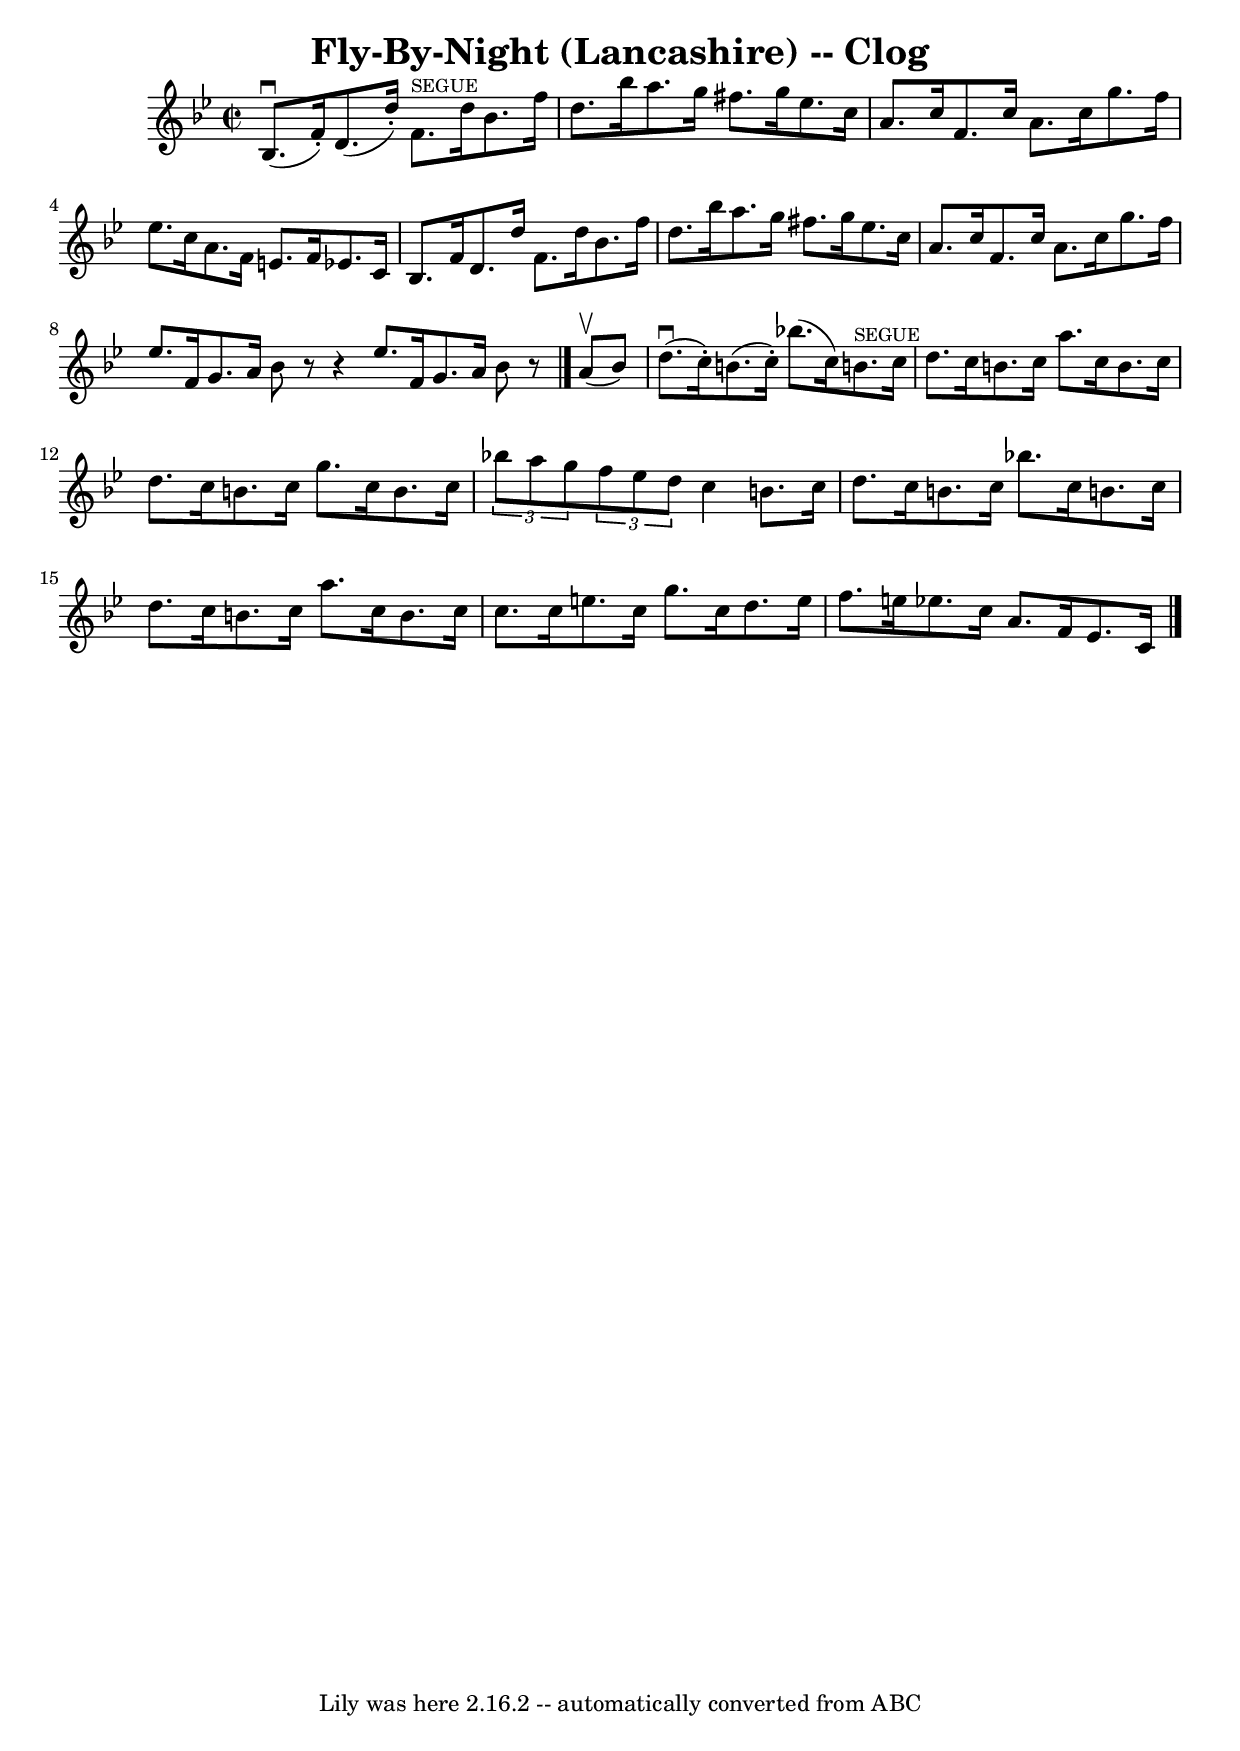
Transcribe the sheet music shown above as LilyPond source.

\version "2.7.40"
\include "Mammoth.ily"
\header {
	%% book = "Ryan's Mammoth Collection"
	crossRefNumber = "1"
	footnotes = "\\\\160 951"
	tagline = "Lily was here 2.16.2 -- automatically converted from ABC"
	title = "Fly-By-Night (Lancashire) -- Clog"
}
voicedefault =  {


\override Staff.TimeSignature #'style = #'C
 \time 2/2 \key bes \major bes8.^\downbow(f'16 -.) d'8. (d''16 -. 
-) f'8.^\segue d''16 bes'8. f''16    |
 d''8. bes''16  
 a''8. g''16 fis''8. g''16 ees''8. c''16    |
 a'8.   
 c''16 f'8. c''16 a'8. c''16 g''8. f''16    |
   
ees''8. c''16 a'8. f'16 e'8. f'16 ees'!8. c'16    |
 
 bes8. f'16 d'8. d''16 f'8. d''16 bes'8. f''16    
|
 d''8. bes''16 a''8. g''16 fis''8. g''16 ees''8.    
c''16    |
 a'8. c''16 f'8. c''16 a'8. c''16 g''8.  
 f''16    |
 ees''8. f'16 g'8. a'16 bes'8    r8   r4   
\bar ":|" ees''8. f'16 g'8. a'16 bes'8    r8   \bar "|." a'8 
^\upbow(bes'8) |
 d''8.^\downbow(c''16 -.) b'8. (
c''16 -.) bes''!8. (c''16) b'!8.^\segue c''16    |
   
d''8. c''16 b'8. c''16 a''8. c''16 b'8. c''16    |
  
 d''8. c''16 b'8. c''16 g''8. c''16 b'8. c''16    
|
   \times 2/3 { bes''!8 a''8 g''8  }   \times 2/3 { f''8    
ees''8 d''8  } c''4 b'8. c''16    |
 d''8. c''16    
b'8. c''16 bes''!8. c''16 b'!8. c''16    |
 d''8.    
c''16 b'8. c''16 a''8. c''16 b'8. c''16    |
 c''8.   
 c''16 e''8. c''16 g''8. c''16 d''8. e''16    |
     
f''8. e''16 ees''!8. c''16 a'8. f'16 ees'8. c'16      
\bar "|."   
}

\score{
    <<

	\context Staff="default"
	{
	    \voicedefault 
	}

    >>
	\layout {
	}
	\midi {}
}
